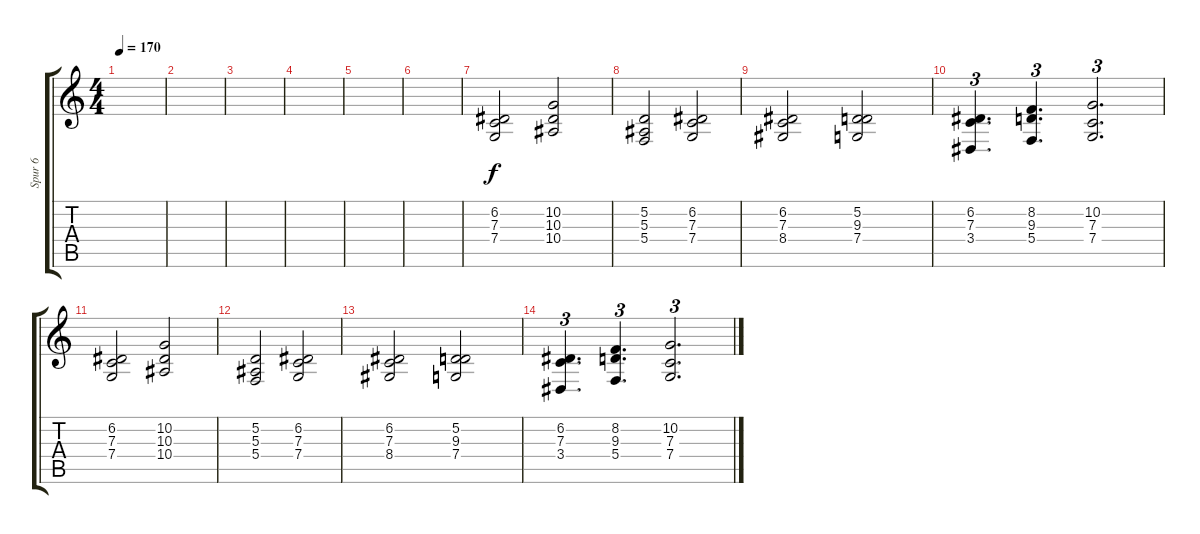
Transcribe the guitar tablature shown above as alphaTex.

\track ("Spur 6" "Spur 6") {instrument choiraahs}
\staff {score tabs}
\tuning (D4 A3 F3 C3 G2 D2) {hide}
\ts (4 4)
\tempo 170
\clef g2
\ks c
|
|
|
|
|
|
(6.2 7.3 7.4).2 (10.2 10.3 10.4).2 |
(5.2 5.3 5.4).2 (6.2 7.3 7.4).2 |
(6.2 7.3 8.4).2 (5.2 9.3 7.4).2 |
(6.2 7.3 3.4).4{d tu (3 2)} (8.2 9.3 5.4).4{d tu (3 2)} (10.2 7.3 7.4).2{d tu (3 2)} |
(6.2 7.3 7.4).2 (10.2 10.3 10.4).2 |
(5.2 5.3 5.4).2 (6.2 7.3 7.4).2 |
(6.2 7.3 8.4).2 (5.2 9.3 7.4).2 |
(6.2 7.3 3.4).4{d tu (3 2)} (8.2 9.3 5.4).4{d tu (3 2)} (10.2 7.3 7.4).2{d tu (3 2)}
